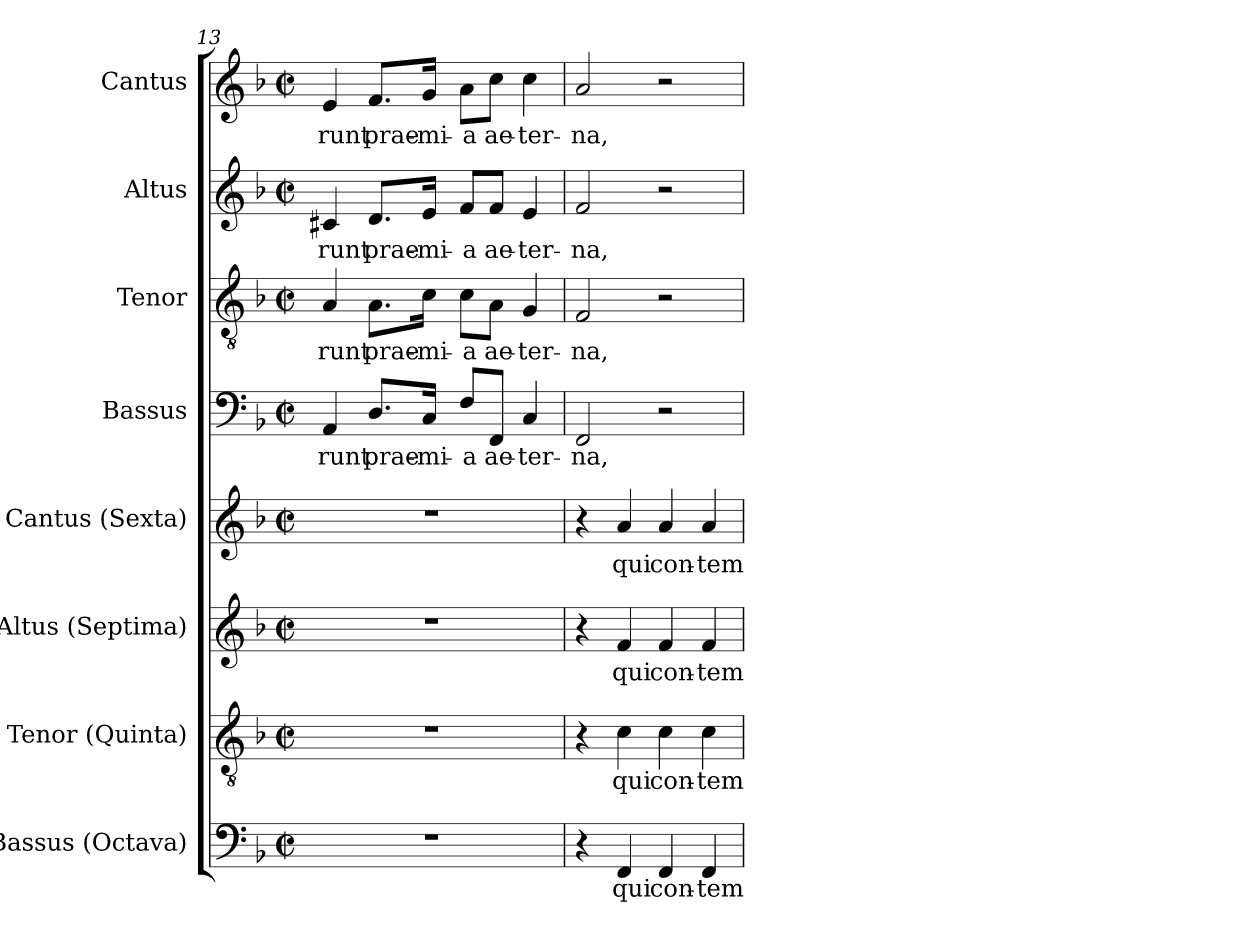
**kern	**text	**kern	**text	**kern	**text	**kern	**text	**kern	**text	**kern	**text	**kern	**text	**kern	**text
*part8	*part8	*part7	*part7	*part6	*part6	*part5	*part5	*part4	*part4	*part3	*part3	*part2	*part2	*part1	*part1
*staff8	*staff8	*staff7	*staff7	*staff6	*staff6	*staff5	*staff5	*staff4	*staff4	*staff3	*staff3	*staff2	*staff2	*staff1	*staff1
*I"Bassus (Octava)	*	*I"Tenor (Quinta)	*	*I"Altus (Septima)	*	*I"Cantus (Sexta)	*	*I"Bassus	*	*I"Tenor	*	*I"Altus	*	*I"Cantus	*
*I'B.	*	*I'T.	*	*I'A.	*	*I'S.	*	*I'B.	*	*I'T.	*	*I'A.	*	*I'S.	*
*clefF4	*	*clefGv2	*	*clefG2	*	*clefG2	*	*clefF4	*	*clefGv2	*	*clefG2	*	*clefG2	*
*	*	*ITrd7c12	*	*	*	*	*	*	*	*ITrd7c12	*	*	*	*	*
*k[b-]	*	*k[b-]	*	*k[b-]	*	*k[b-]	*	*k[b-]	*	*k[b-]	*	*k[b-]	*	*k[b-]	*
*F:	*	*F:	*	*F:	*	*F:	*	*F:	*	*F:	*	*F:	*	*F:	*
*M2/2	*	*M2/2	*	*M2/2	*	*M2/2	*	*M2/2	*	*M2/2	*	*M2/2	*	*M2/2	*
*met(c|)	*	*met(c|)	*	*met(c|)	*	*met(c|)	*	*met(c|)	*	*met(c|)	*	*met(c|)	*	*met(c|)	*
=13	=13	=13	=13	=13	=13	=13	=13	=13	=13	=13	=13	=13	=13	=13	=13
!	!	!	!	!	!	!	!	!	!LO:LY:b:color=#000000	!	!	!	!	!	!
!	!	!	!	!	!	!	!	!	!	!	!LO:LY:b:color=#000000	!	!	!	!
!	!	!	!	!	!	!	!	!	!	!	!	!	!LO:LY:b:color=#000000	!	!
!	!	!	!	!	!	!	!	!	!	!	!	!	!	!	!LO:LY:b:color=#000000
1r	.	1r	.	1r	.	1r	.	4AAi/	-runt	4AAi/	-runt	4c#Xi/	-runt	4ei/	-runt
!	!	!	!	!	!	!	!	!	!LO:LY:b:color=#000000	!	!	!	!	!	!
!	!	!	!	!	!	!	!	!	!	!	!LO:LY:b:color=#000000	!	!	!	!
!	!	!	!	!	!	!	!	!	!	!	!	!	!LO:LY:b:color=#000000	!	!
!	!	!	!	!	!	!	!	!	!	!	!	!	!	!	!LO:LY:b:color=#000000
.	.	.	.	.	.	.	.	8.Di/L	prae-	8.AAi\L	prae-	8.di/L	prae-	8.fi/L	prae-
!	!	!	!	!	!	!	!	!	!LO:LY:b:color=#000000	!	!	!	!	!	!
!	!	!	!	!	!	!	!	!	!	!	!LO:LY:b:color=#000000	!	!	!	!
!	!	!	!	!	!	!	!	!	!	!	!	!	!LO:LY:b:color=#000000	!	!
!	!	!	!	!	!	!	!	!	!	!	!	!	!	!	!LO:LY:b:color=#000000
.	.	.	.	.	.	.	.	16Ci/Jk	-mi-	16Ci\Jk	-mi-	16ei/Jk	-mi-	16gi/Jk	-mi-
!	!	!	!	!	!	!	!	!	!LO:LY:b:color=#000000	!	!	!	!	!	!
!	!	!	!	!	!	!	!	!	!	!	!LO:LY:b:color=#000000	!	!	!	!
!	!	!	!	!	!	!	!	!	!	!	!	!	!LO:LY:b:color=#000000	!	!
!	!	!	!	!	!	!	!	!	!	!	!	!	!	!	!LO:LY:b:color=#000000
.	.	.	.	.	.	.	.	8Fi/L	-a	8Ci\L	-a	8fi/L	-a	8ai\L	-a
!	!	!	!	!	!	!	!	!	!LO:LY:b:color=#000000	!	!	!	!	!	!
!	!	!	!	!	!	!	!	!	!	!	!LO:LY:b:color=#000000	!	!	!	!
!	!	!	!	!	!	!	!	!	!	!	!	!	!LO:LY:b:color=#000000	!	!
!	!	!	!	!	!	!	!	!	!	!	!	!	!	!	!LO:LY:b:color=#000000
.	.	.	.	.	.	.	.	8FFi/J	ae-	8AAi\J	ae-	8fi/J	ae-	8cci\J	ae-
!	!	!	!	!	!	!	!	!	!LO:LY:b:color=#000000	!	!	!	!	!	!
!	!	!	!	!	!	!	!	!	!	!	!LO:LY:b:color=#000000	!	!	!	!
!	!	!	!	!	!	!	!	!	!	!	!	!	!LO:LY:b:color=#000000	!	!
!	!	!	!	!	!	!	!	!	!	!	!	!	!	!	!LO:LY:b:color=#000000
.	.	.	.	.	.	.	.	4Ci/	-ter-	4GGi/	-ter-	4ei/	-ter-	4cci\	-ter-
=14	=14	=14	=14	=14	=14	=14	=14	=14	=14	=14	=14	=14	=14	=14	=14
!	!	!	!	!	!	!	!	!	!LO:LY:b:color=#000000	!	!	!	!	!	!
!	!	!	!	!	!	!	!	!	!	!	!LO:LY:b:color=#000000	!	!	!	!
!	!	!	!	!	!	!	!	!	!	!	!	!	!LO:LY:b:color=#000000	!	!
!	!	!	!	!	!	!	!	!	!	!	!	!	!	!	!LO:LY:b:color=#000000
4r	.	4r	.	4r	.	4r	.	2FFi/	-na,	2FFi/	-na,	2fi/	-na,	2ai/	-na,
!	!LO:LY:b:color=#000000	!	!	!	!	!	!	!	!	!	!	!	!	!	!
!	!	!	!LO:LY:b:color=#000000	!	!	!	!	!	!	!	!	!	!	!	!
!	!	!	!	!	!LO:LY:b:color=#000000	!	!	!	!	!	!	!	!	!	!
!	!	!	!	!	!	!	!LO:LY:b:color=#000000	!	!	!	!	!	!	!	!
4FFi/	qui	4Ci\	qui	4fi/	qui	4ai/	qui	.	.	.	.	.	.	.	.
!	!LO:LY:b:color=#000000	!	!	!	!	!	!	!	!	!	!	!	!	!	!
!	!	!	!LO:LY:b:color=#000000	!	!	!	!	!	!	!	!	!	!	!	!
!	!	!	!	!	!LO:LY:b:color=#000000	!	!	!	!	!	!	!	!	!	!
!	!	!	!	!	!	!	!LO:LY:b:color=#000000	!	!	!	!	!	!	!	!
4FFi/	con-	4Ci\	con-	4fi/	con-	4ai/	con-	2r	.	2r	.	2r	.	2r	.
!	!LO:LY:b:color=#000000	!	!	!	!	!	!	!	!	!	!	!	!	!	!
!	!	!	!LO:LY:b:color=#000000	!	!	!	!	!	!	!	!	!	!	!	!
!	!	!	!	!	!LO:LY:b:color=#000000	!	!	!	!	!	!	!	!	!	!
!	!	!	!	!	!	!	!LO:LY:b:color=#000000	!	!	!	!	!	!	!	!
4FFi/	-tem-	4Ci\	-tem-	4fi/	-tem-	4ai/	-tem-	.	.	.	.	.	.	.	.
=	=	=	=	=	=	=	=	=	=	=	=	=	=	=	=
*-	*-	*-	*-	*-	*-	*-	*-	*-	*-	*-	*-	*-	*-	*-	*-
